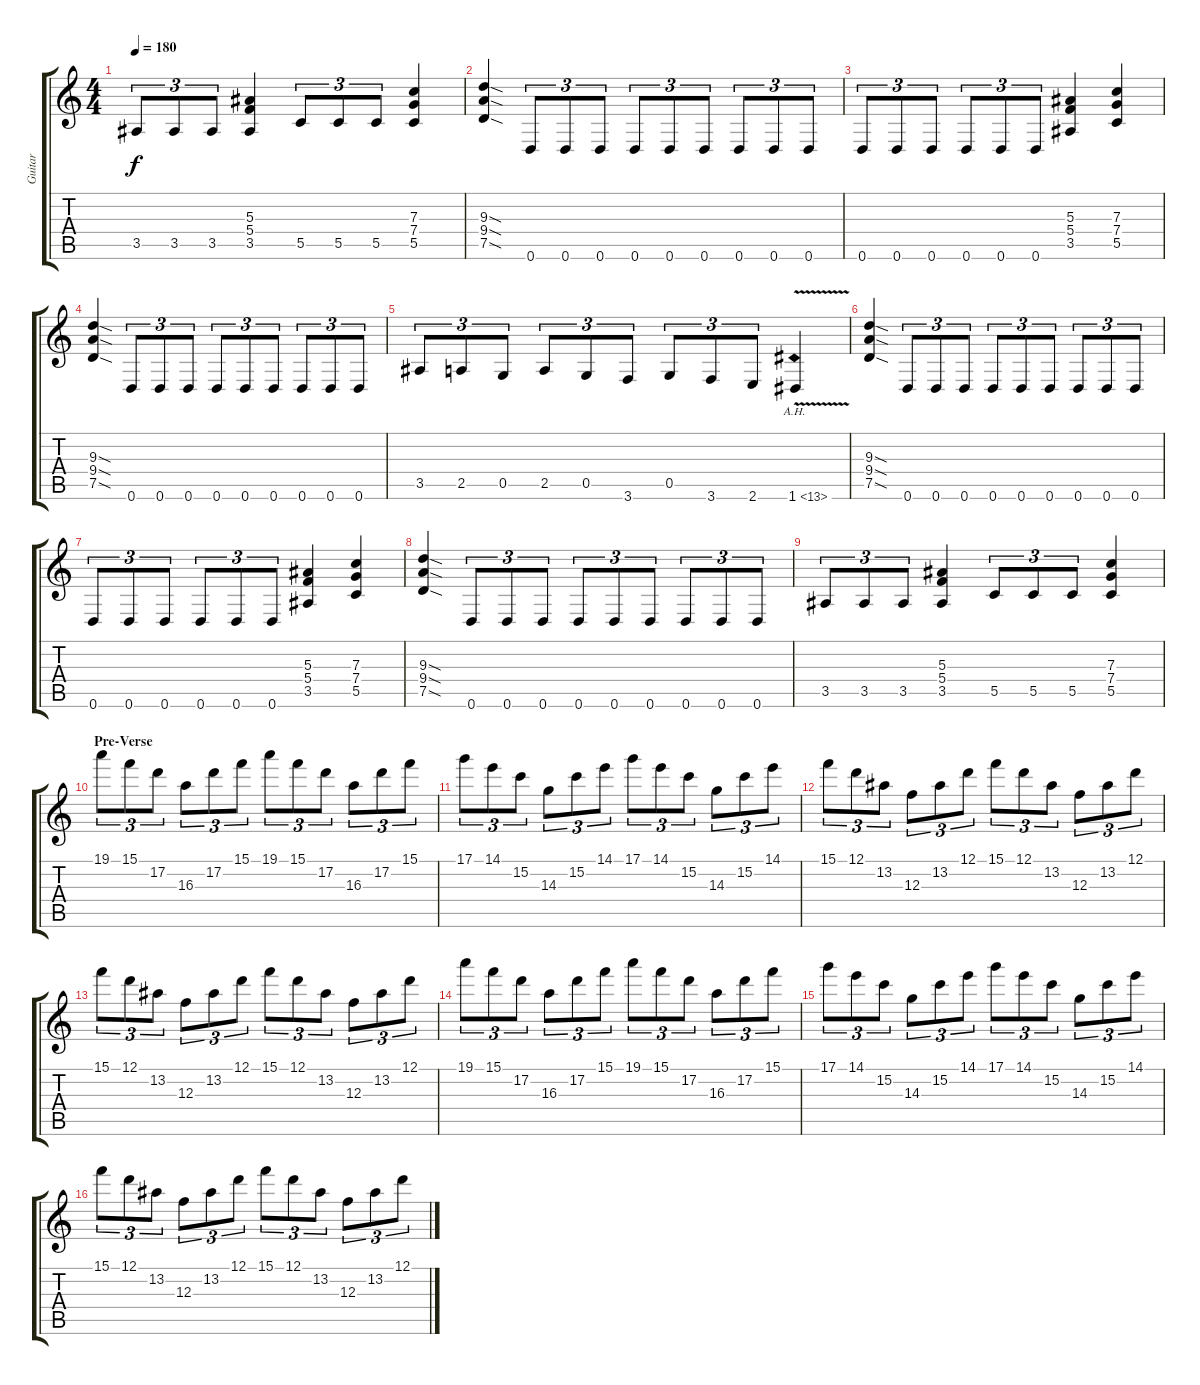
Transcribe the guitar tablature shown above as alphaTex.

\track ("Guitar" "Guitar") {instrument distortionguitar}
\staff {score tabs}
\tuning (D4 A3 F3 C3 G2 D2) {hide}
\ts (4 4)
\tempo 180
\clef g2
\ks c
3.5.8{tu (3 2) dy f} 3.5.8{tu (3 2)} 3.5.8{tu (3 2)} (5.3 5.4 3.5).4 5.5.8{tu (3 2)} 5.5.8{tu (3 2)} 5.5.8{tu (3 2)} (7.3 7.4 5.5).4 |
(9.3{sod} 9.4{sod} 7.5{sod}).4 0.6.8{tu (3 2)} 0.6.8{tu (3 2)} 0.6.8{tu (3 2)} 0.6.8{tu (3 2)} 0.6.8{tu (3 2)} 0.6.8{tu (3 2)} 0.6.8{tu (3 2)} 0.6.8{tu (3 2)} 0.6.8{tu (3 2)} |
0.6.8{tu (3 2)} 0.6.8{tu (3 2)} 0.6.8{tu (3 2)} 0.6.8{tu (3 2)} 0.6.8{tu (3 2)} 0.6.8{tu (3 2)} (5.3 5.4 3.5).4 (7.3 7.4 5.5).4 |
(9.3{sod} 9.4{sod} 7.5{sod}).4 0.6.8{tu (3 2)} 0.6.8{tu (3 2)} 0.6.8{tu (3 2)} 0.6.8{tu (3 2)} 0.6.8{tu (3 2)} 0.6.8{tu (3 2)} 0.6.8{tu (3 2)} 0.6.8{tu (3 2)} 0.6.8{tu (3 2)} |
3.5.8{tu (3 2)} 2.5.8{tu (3 2)} 0.5.8{tu (3 2)} 2.5.8{tu (3 2)} 0.5.8{tu (3 2)} 3.6.8{tu (3 2)} 0.5.8{tu (3 2)} 3.6.8{tu (3 2)} 2.6.8{tu (3 2)} 1.6{ah 12 v}.4 |
(9.3{sod} 9.4{sod} 7.5{sod}).4 0.6.8{tu (3 2)} 0.6.8{tu (3 2)} 0.6.8{tu (3 2)} 0.6.8{tu (3 2)} 0.6.8{tu (3 2)} 0.6.8{tu (3 2)} 0.6.8{tu (3 2)} 0.6.8{tu (3 2)} 0.6.8{tu (3 2)} |
0.6.8{tu (3 2)} 0.6.8{tu (3 2)} 0.6.8{tu (3 2)} 0.6.8{tu (3 2)} 0.6.8{tu (3 2)} 0.6.8{tu (3 2)} (5.3 5.4 3.5).4 (7.3 7.4 5.5).4 |
(9.3{sod} 9.4{sod} 7.5{sod}).4 0.6.8{tu (3 2)} 0.6.8{tu (3 2)} 0.6.8{tu (3 2)} 0.6.8{tu (3 2)} 0.6.8{tu (3 2)} 0.6.8{tu (3 2)} 0.6.8{tu (3 2)} 0.6.8{tu (3 2)} 0.6.8{tu (3 2)} |
3.5.8{tu (3 2)} 3.5.8{tu (3 2)} 3.5.8{tu (3 2)} (5.3 5.4 3.5).4 5.5.8{tu (3 2)} 5.5.8{tu (3 2)} 5.5.8{tu (3 2)} (7.3 7.4 5.5).4 |
\section ("" "Pre-Verse")
19.1.8{tu (3 2)} 15.1.8{tu (3 2)} 17.2.8{tu (3 2)} 16.3.8{tu (3 2)} 17.2.8{tu (3 2)} 15.1.8{tu (3 2)} 19.1.8{tu (3 2)} 15.1.8{tu (3 2)} 17.2.8{tu (3 2)} 16.3.8{tu (3 2)} 17.2.8{tu (3 2)} 15.1.8{tu (3 2)} |
17.1.8{tu (3 2)} 14.1.8{tu (3 2)} 15.2.8{tu (3 2)} 14.3.8{tu (3 2)} 15.2.8{tu (3 2)} 14.1.8{tu (3 2)} 17.1.8{tu (3 2)} 14.1.8{tu (3 2)} 15.2.8{tu (3 2)} 14.3.8{tu (3 2)} 15.2.8{tu (3 2)} 14.1.8{tu (3 2)} |
15.1.8{tu (3 2)} 12.1.8{tu (3 2)} 13.2.8{tu (3 2)} 12.3.8{tu (3 2)} 13.2.8{tu (3 2)} 12.1.8{tu (3 2)} 15.1.8{tu (3 2)} 12.1.8{tu (3 2)} 13.2.8{tu (3 2)} 12.3.8{tu (3 2)} 13.2.8{tu (3 2)} 12.1.8{tu (3 2)} |
15.1.8{tu (3 2)} 12.1.8{tu (3 2)} 13.2.8{tu (3 2)} 12.3.8{tu (3 2)} 13.2.8{tu (3 2)} 12.1.8{tu (3 2)} 15.1.8{tu (3 2)} 12.1.8{tu (3 2)} 13.2.8{tu (3 2)} 12.3.8{tu (3 2)} 13.2.8{tu (3 2)} 12.1.8{tu (3 2)} |
19.1.8{tu (3 2)} 15.1.8{tu (3 2)} 17.2.8{tu (3 2)} 16.3.8{tu (3 2)} 17.2.8{tu (3 2)} 15.1.8{tu (3 2)} 19.1.8{tu (3 2)} 15.1.8{tu (3 2)} 17.2.8{tu (3 2)} 16.3.8{tu (3 2)} 17.2.8{tu (3 2)} 15.1.8{tu (3 2)} |
17.1.8{tu (3 2)} 14.1.8{tu (3 2)} 15.2.8{tu (3 2)} 14.3.8{tu (3 2)} 15.2.8{tu (3 2)} 14.1.8{tu (3 2)} 17.1.8{tu (3 2)} 14.1.8{tu (3 2)} 15.2.8{tu (3 2)} 14.3.8{tu (3 2)} 15.2.8{tu (3 2)} 14.1.8{tu (3 2)} |
15.1.8{tu (3 2)} 12.1.8{tu (3 2)} 13.2.8{tu (3 2)} 12.3.8{tu (3 2)} 13.2.8{tu (3 2)} 12.1.8{tu (3 2)} 15.1.8{tu (3 2)} 12.1.8{tu (3 2)} 13.2.8{tu (3 2)} 12.3.8{tu (3 2)} 13.2.8{tu (3 2)} 12.1.8{tu (3 2)}
